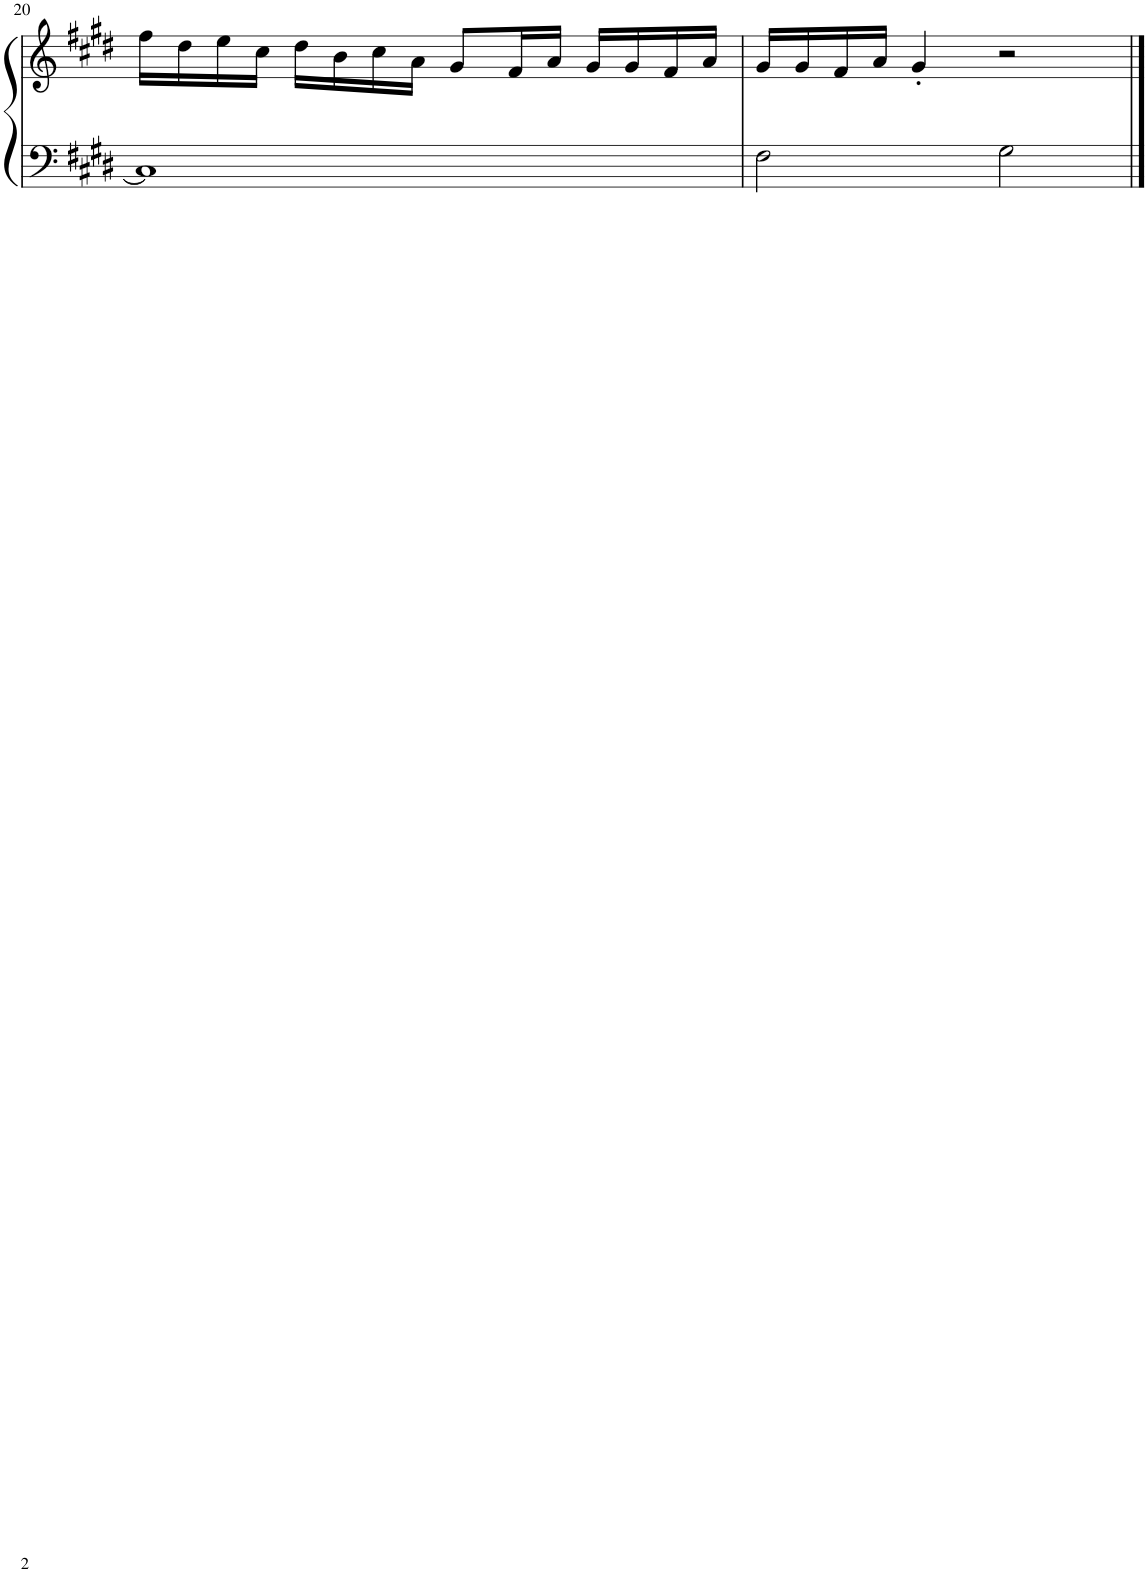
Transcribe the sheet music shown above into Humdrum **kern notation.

**kern	**kern
*part1	*part1
*staff2	*staff1
*I"Piano	*
*I'Pno.	*
!!LO:PB:g=z
*clefF4	*clefG2
*k[f#c#g#d#]	*k[f#c#g#d#]
*M4/4	*M4/4
=20	=20
1C#]	16ff#\LL
.	16dd#\
.	16ee\
.	16cc#\JJ
.	16dd#\LL
.	16b\
.	16cc#\
.	16a\JJ
.	8g#/L
.	16f#/L
.	16a/JJ
.	16g#/LL
.	16g#/
.	16f#/
.	16a/JJ
=21	=21
2F#\	16g#/LL
.	16g#/
.	16f#/
.	16a/JJ
.	4g#'/
2G#\	2r
==	==
*-	*-
